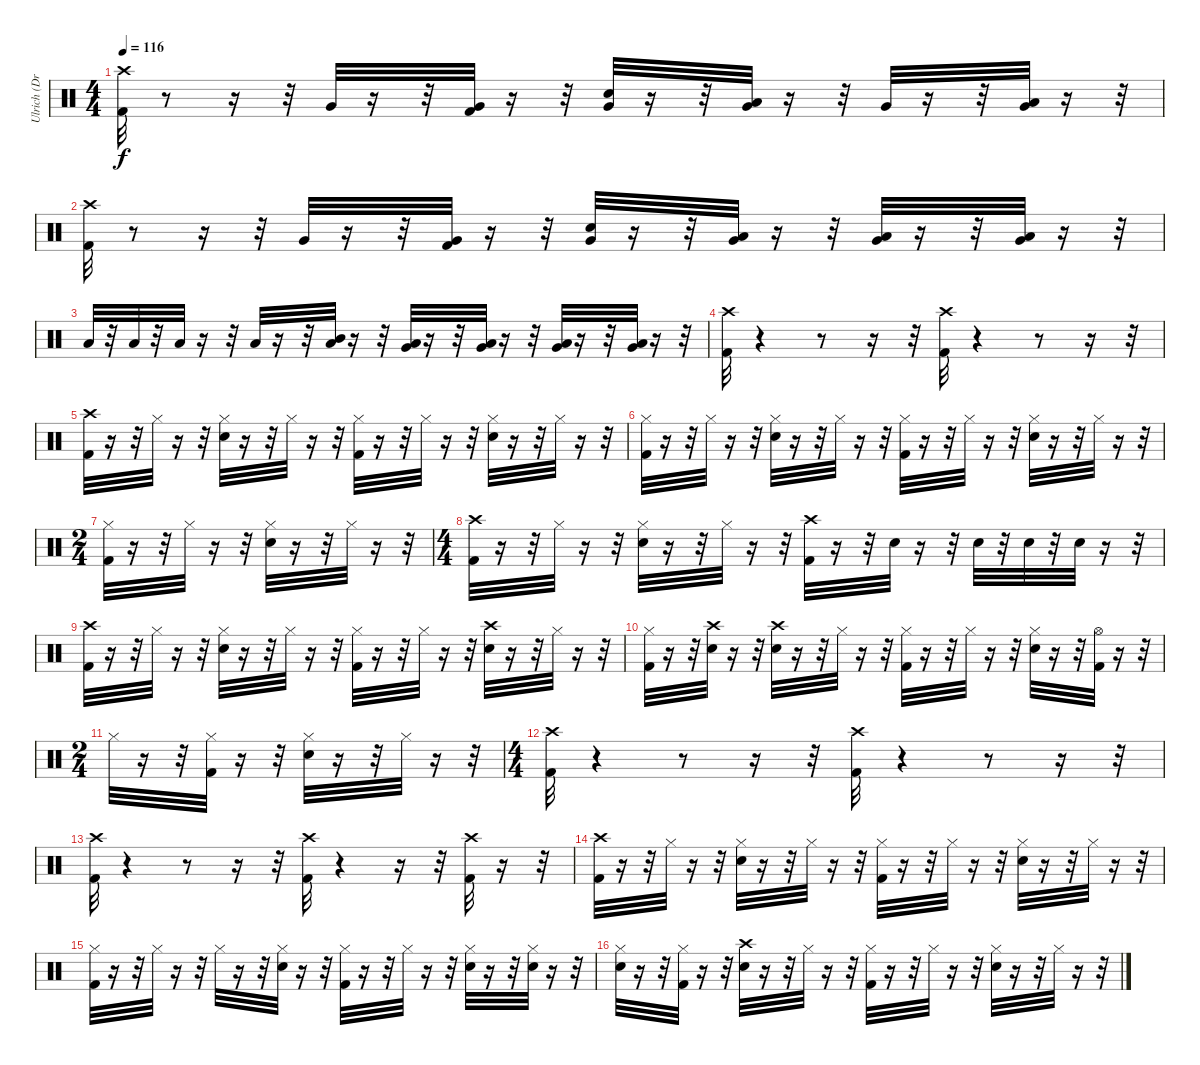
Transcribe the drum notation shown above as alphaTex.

\track ("Ulrich (Drums)" "Ulrich (Dr") {instrument percussion}
\staff {score}
\articulation defaults
\ts (4 4)
\tempo 116
\clef neutral
\ks c
("Kick (hit) 2" "Crash high (hit)").32{dy f} r.8 r.16 r.32 "Very Low Tom (hit)".32 r.16 r.32 ("Kick (hit) 2" "Very Low Tom (hit)").32 r.16 r.32 ("Snare (hit) 2" "Very Low Tom (hit)").32 r.16 r.32 ("Low Tom (hit)" "Very Low Tom (hit)").32 r.16 r.32 "Very Low Tom (hit)".32 r.16 r.32 ("Low Tom (hit)" "Very Low Tom (hit)").32 r.16 r.32 |
("Kick (hit) 2" "Crash high (hit)").32 r.8 r.16 r.32 "Very Low Tom (hit)".32 r.16 r.32 ("Kick (hit) 2" "Very Low Tom (hit)").32 r.16 r.32 ("Snare (hit) 2" "Very Low Tom (hit)").32 r.16 r.32 ("Low Tom (hit)" "Very Low Tom (hit)").32 r.16 r.32 ("Low Tom (hit)" "Very Low Tom (hit)").32 r.16 r.32 ("Low Tom (hit)" "Very Low Tom (hit)").32 r.16 r.32 |
"Low Tom (hit)".32 r.32 "Low Tom (hit)".32 r.32 "Low Tom (hit)".32 r.16 r.32 "Low Tom (hit)".32 r.16 r.32 ("Mid Tom (hit)" "Low Tom (hit)").32 r.16 r.32 ("Very Low Tom (hit)" "Low Tom (hit)").32 r.16 r.32 ("Very Low Tom (hit)" "Low Tom (hit)").32 r.16 r.32 ("Very Low Tom (hit)" "Low Tom (hit)").32 r.16 r.32 ("Low Tom (hit)" "Very Low Tom (hit)").32 r.16 r.32 |
("Kick (hit) 2" "Crash high (hit)").32 r.4 r.8 r.16 r.32 ("Kick (hit) 2" "Crash high (hit)").32 r.4 r.8 r.16 r.32 |
("Kick (hit) 2" "Crash high (hit)").32 r.16 r.32 "Hi-Hat (closed)".32 r.16 r.32 ("Snare (hit) 2" "Hi-Hat (closed)").32 r.16 r.32 "Hi-Hat (closed)".32 r.16 r.32 ("Kick (hit) 2" "Hi-Hat (closed)").32 r.16 r.32 "Hi-Hat (closed)".32 r.16 r.32 ("Snare (hit) 2" "Hi-Hat (closed)").32 r.16 r.32 "Hi-Hat (closed)".32 r.16 r.32 |
("Kick (hit) 2" "Hi-Hat (closed)").32 r.16 r.32 "Hi-Hat (closed)".32 r.16 r.32 ("Snare (hit) 2" "Hi-Hat (closed)").32 r.16 r.32 "Hi-Hat (closed)".32 r.16 r.32 ("Kick (hit) 2" "Hi-Hat (closed)").32 r.16 r.32 "Hi-Hat (closed)".32 r.16 r.32 ("Snare (hit) 2" "Hi-Hat (closed)").32 r.16 r.32 "Hi-Hat (closed)".32 r.16 r.32 |
\ts (2 4)
("Kick (hit) 2" "Hi-Hat (closed)").32 r.16 r.32 "Hi-Hat (closed)".32 r.16 r.32 ("Snare (hit) 2" "Hi-Hat (closed)").32 r.16 r.32 "Hi-Hat (closed)".32 r.16 r.32 |
\ts (4 4)
("Kick (hit) 2" "Crash high (hit)").32 r.16 r.32 "Hi-Hat (closed)".32 r.16 r.32 ("Snare (hit) 2" "Hi-Hat (closed)").32 r.16 r.32 "Hi-Hat (closed)".32 r.16 r.32 ("Kick (hit) 2" "Crash high (hit)").32 r.16 r.32 "Snare (hit) 2".32 r.16 r.32 "Snare (hit) 2".32 r.32 "Snare (hit) 2".32 r.32 "Snare (hit) 2".32 r.16 r.32 |
("Crash high (hit)" "Kick (hit) 2").32 r.16 r.32 "Hi-Hat (closed)".32 r.16 r.32 ("Snare (hit) 2" "Hi-Hat (closed)").32 r.16 r.32 "Hi-Hat (closed)".32 r.16 r.32 ("Hi-Hat (closed)" "Kick (hit) 2").32 r.16 r.32 "Hi-Hat (closed)".32 r.16 r.32 ("Crash high (hit)" "Snare (hit) 2").32 r.16 r.32 "Hi-Hat (closed)".32 r.16 r.32 |
("Kick (hit) 2" "Hi-Hat (closed)").32 r.16 r.32 ("Snare (hit) 2" "Crash high (hit)").32 r.16 r.32 ("Snare (hit) 2" "Crash high (hit)").32 r.16 r.32 "Hi-Hat (closed)".32 r.16 r.32 ("Hi-Hat (closed)" "Kick (hit) 2").32 r.16 r.32 "Hi-Hat (closed)".32 r.16 r.32 ("Snare (hit) 2" "Hi-Hat (closed)").32 r.16 r.32 ("Hi-Hat (open)" "Kick (hit) 2").32 r.16 r.32 |
\ts (2 4)
"Hi-Hat (closed)".32 r.16 r.32 ("Kick (hit) 2" "Hi-Hat (closed)").32 r.16 r.32 ("Snare (hit) 2" "Hi-Hat (closed)").32 r.16 r.32 "Hi-Hat (closed)".32 r.16 r.32 |
\ts (4 4)
("Kick (hit) 2" "Crash high (hit)").32 r.4 r.8 r.16 r.32 ("Kick (hit) 2" "Crash high (hit)").32 r.4 r.8 r.16 r.32 |
("Kick (hit) 2" "Crash high (hit)").32 r.4 r.8 r.16 r.32 ("Kick (hit) 2" "Crash high (hit)").32 r.4 r.16 r.32 ("Kick (hit) 2" "Crash high (hit)").32 r.16 r.32 |
("Kick (hit) 2" "Crash high (hit)").32 r.16 r.32 "Hi-Hat (closed)".32 r.16 r.32 ("Snare (hit) 2" "Hi-Hat (closed)").32 r.16 r.32 "Hi-Hat (closed)".32 r.16 r.32 ("Kick (hit) 2" "Hi-Hat (closed)").32 r.16 r.32 "Hi-Hat (closed)".32 r.16 r.32 ("Snare (hit) 2" "Hi-Hat (closed)").32 r.16 r.32 "Hi-Hat (closed)".32 r.16 r.32 |
("Kick (hit) 2" "Hi-Hat (closed)").32 r.16 r.32 "Hi-Hat (closed)".32 r.16 r.32 "Hi-Hat (closed)".32 r.16 r.32 ("Snare (hit) 2" "Hi-Hat (closed)").32 r.16 r.32 ("Kick (hit) 2" "Hi-Hat (closed)").32 r.16 r.32 "Hi-Hat (closed)".32 r.16 r.32 ("Snare (hit) 2" "Hi-Hat (closed)").32 r.16 r.32 ("Snare (hit) 2" "Hi-Hat (closed)").32 r.16 r.32 |
("Hi-Hat (closed)" "Snare (hit) 2").32 r.16 r.32 ("Kick (hit) 2" "Hi-Hat (closed)").32 r.16 r.32 ("Crash high (hit)" "Snare (hit) 2").32 r.16 r.32 "Hi-Hat (closed)".32 r.16 r.32 ("Hi-Hat (closed)" "Kick (hit) 2").32 r.16 r.32 "Hi-Hat (closed)".32 r.16 r.32 ("Snare (hit) 2" "Hi-Hat (closed)").32 r.16 r.32 "Hi-Hat (closed)".32 r.16 r.32
